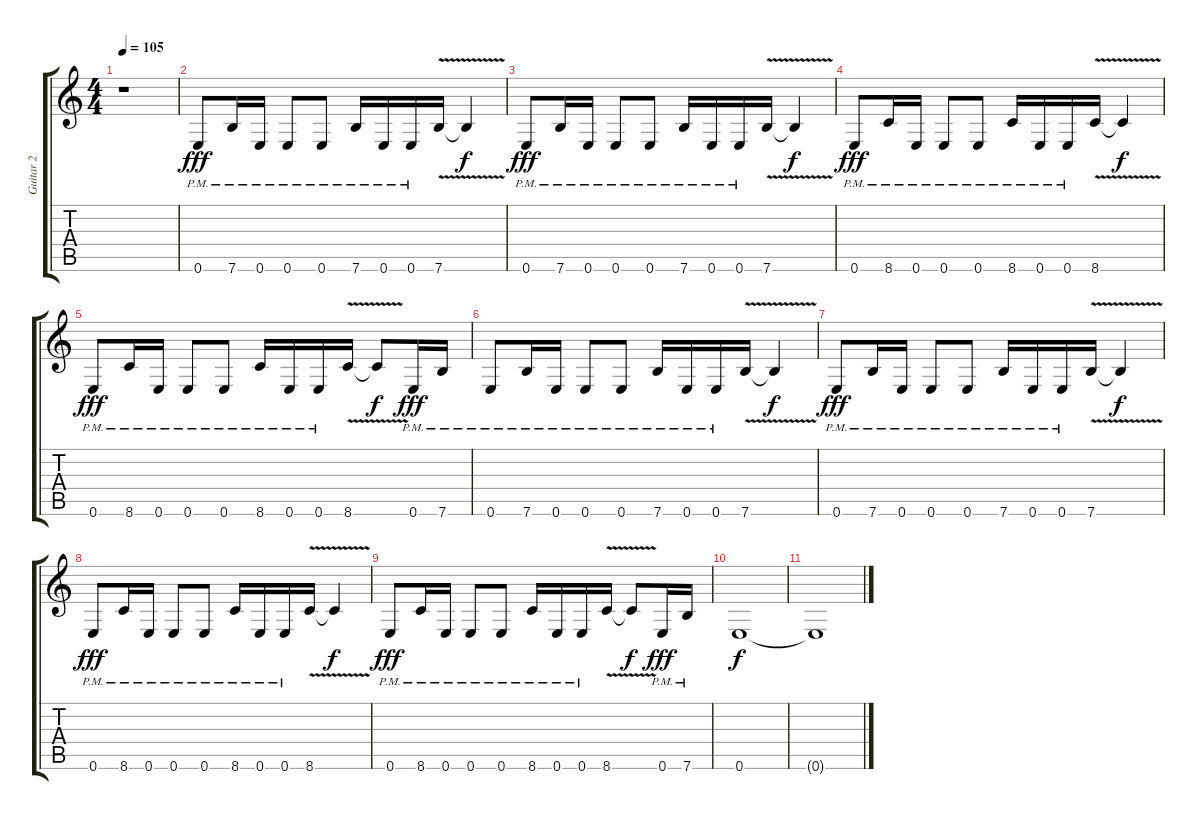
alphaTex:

\track ("Guitar 2" "Guitar 2") {instrument distortionguitar}
\staff {score tabs}
\tuning (E4 B3 G3 D3 A2 E2) {hide}
\ts (4 4)
\tempo 105
\clef g2
\ks c
r.1{dy fff} |
0.6{pm}.8 7.6{pm}.16 0.6{pm}.16 0.6{pm}.8 0.6{pm}.8 7.6{pm}.16 0.6{pm}.16 0.6{pm}.16 7.6{v}.16 7.6{t}.4{dy f} |
0.6{pm}.8{dy fff} 7.6{pm}.16 0.6{pm}.16 0.6{pm}.8 0.6{pm}.8 7.6{pm}.16 0.6{pm}.16 0.6{pm}.16 7.6{v}.16 7.6{t}.4{dy f} |
0.6{pm}.8{dy fff} 8.6{pm}.16 0.6{pm}.16 0.6{pm}.8 0.6{pm}.8 8.6{pm}.16 0.6{pm}.16 0.6{pm}.16 8.6{v}.16 8.6{t}.4{dy f} |
0.6{pm}.8{dy fff} 8.6{pm}.16 0.6{pm}.16 0.6{pm}.8 0.6{pm}.8 8.6{pm}.16 0.6{pm}.16 0.6{pm}.16 8.6{v}.16 8.6{t}.8{dy f} 0.6{pm}.16{dy fff} 7.6{pm}.16 |
0.6{pm}.8 7.6{pm}.16 0.6{pm}.16 0.6{pm}.8 0.6{pm}.8 7.6{pm}.16 0.6{pm}.16 0.6{pm}.16 7.6{v}.16 7.6{t}.4{dy f} |
0.6{pm}.8{dy fff} 7.6{pm}.16 0.6{pm}.16 0.6{pm}.8 0.6{pm}.8 7.6{pm}.16 0.6{pm}.16 0.6{pm}.16 7.6{v}.16 7.6{t}.4{dy f} |
0.6{pm}.8{dy fff} 8.6{pm}.16 0.6{pm}.16 0.6{pm}.8 0.6{pm}.8 8.6{pm}.16 0.6{pm}.16 0.6{pm}.16 8.6{v}.16 8.6{t}.4{dy f} |
0.6{pm}.8{dy fff} 8.6{pm}.16 0.6{pm}.16 0.6{pm}.8 0.6{pm}.8 8.6{pm}.16 0.6{pm}.16 0.6{pm}.16 8.6{v}.16 8.6{t}.8{dy f} 0.6{pm}.16{dy fff} 7.6{pm}.16 |
0.6.1{dy f} |
0.6{t}.1
